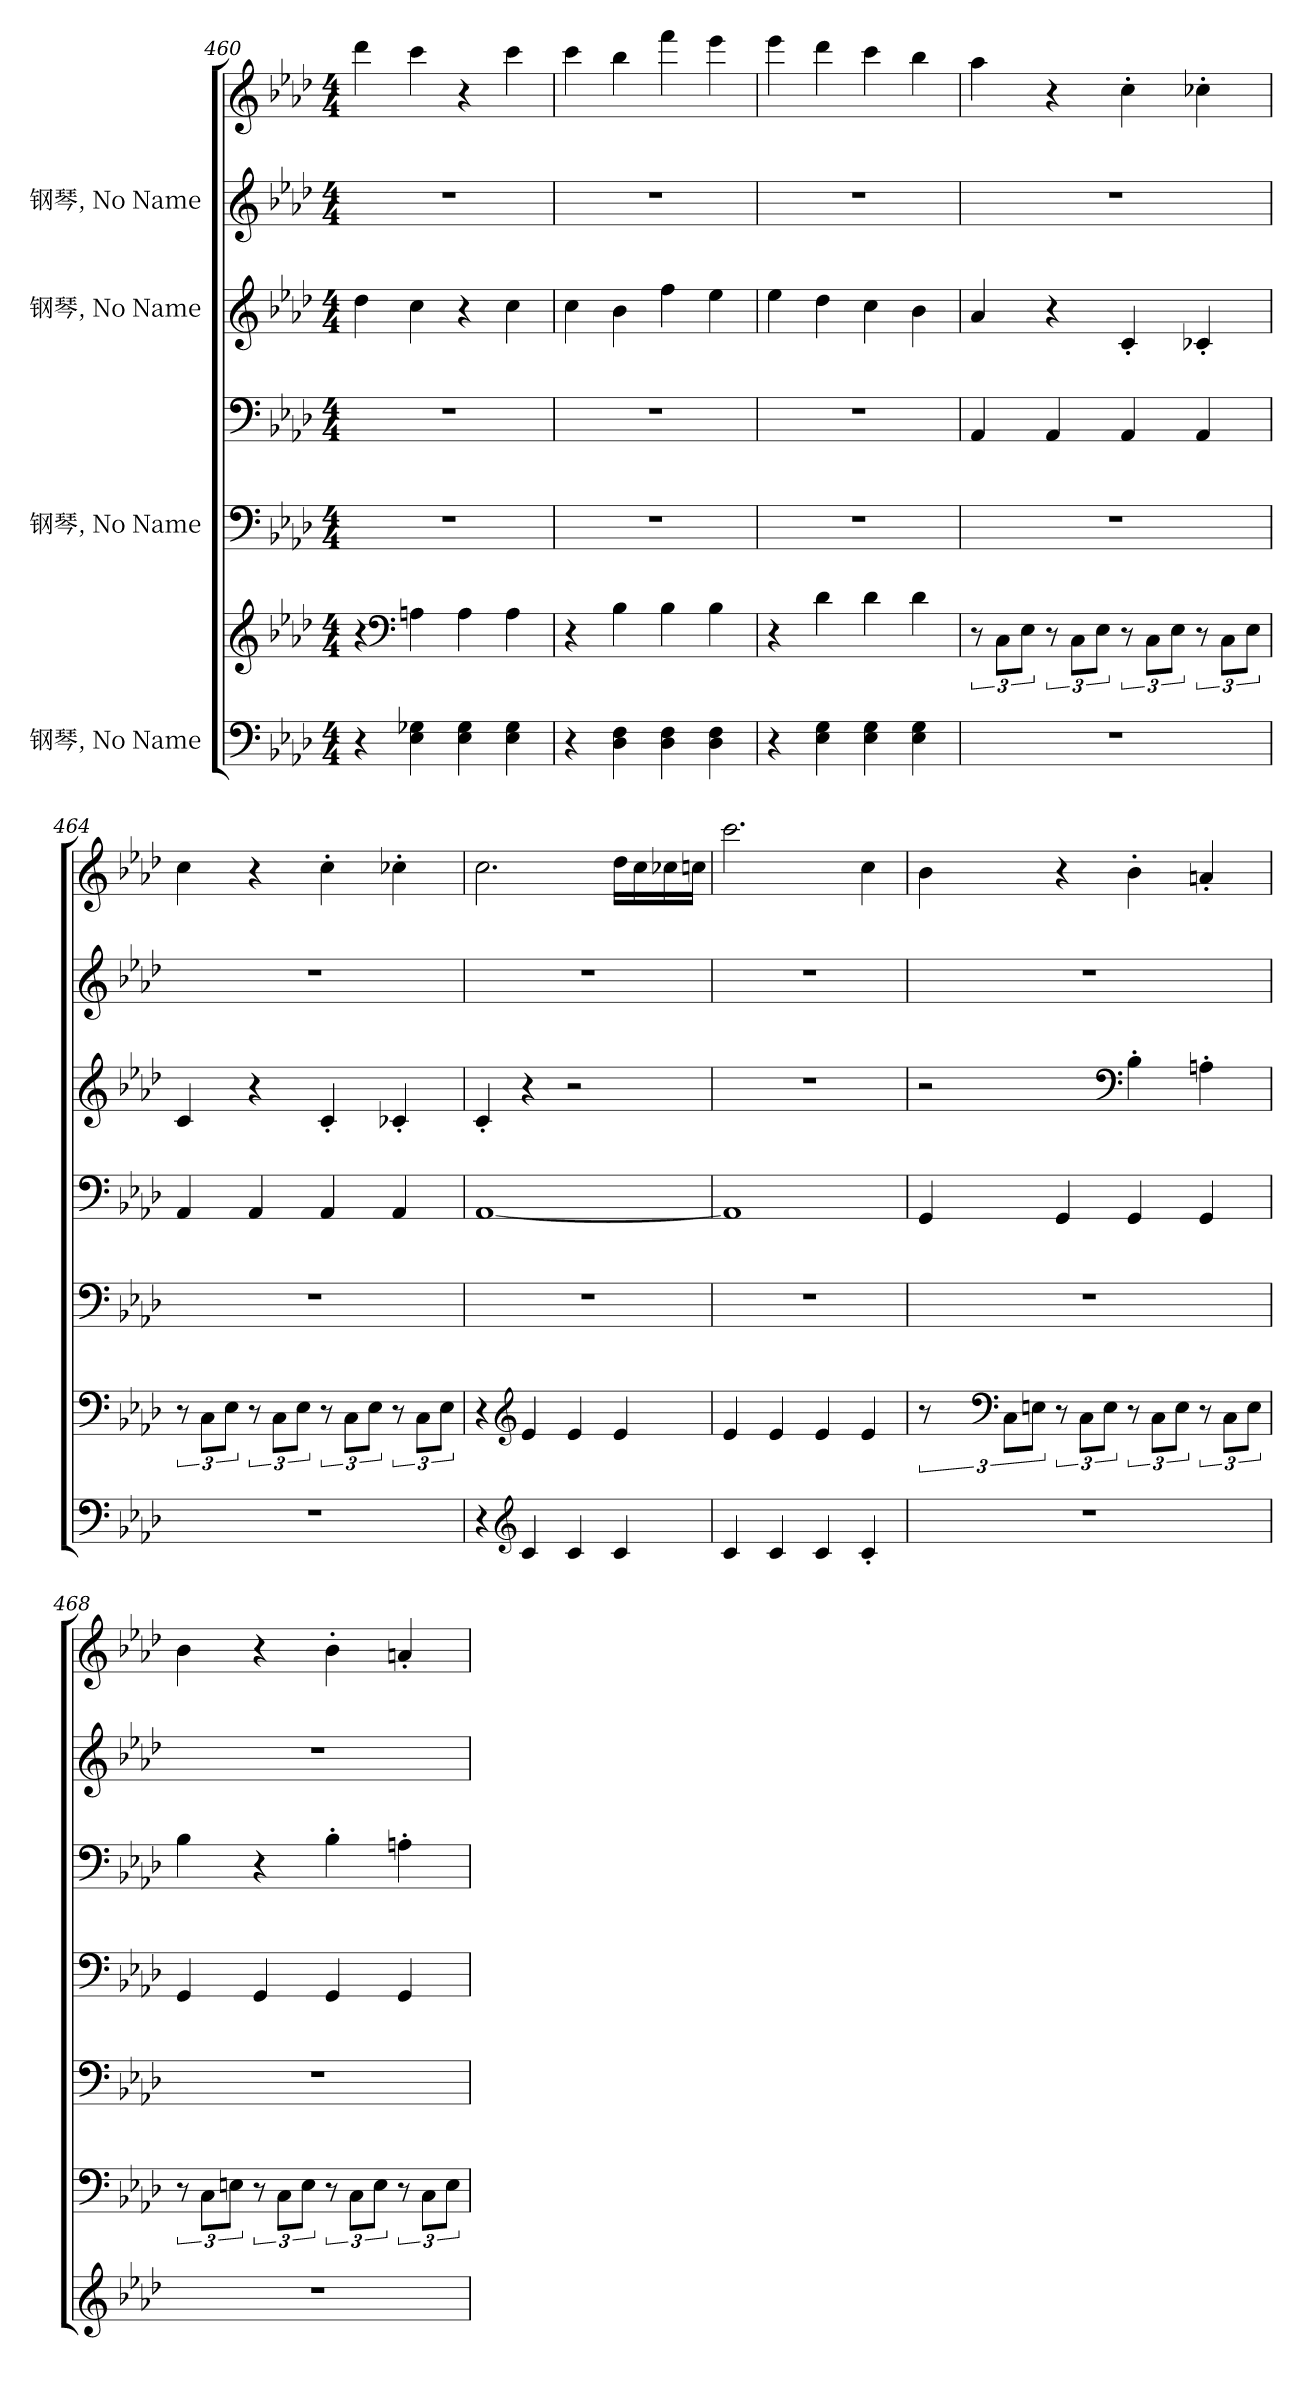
**kern	**kern	**kern	**kern	**kern	**kern	**kern
*part4	*part4	*part3	*part3	*part2	*part1	*part1
*staff7	*staff6	*staff5	*staff4	*staff3	*staff2	*staff1
*I"钢琴, No Name	*	*I"钢琴, No Name	*	*I"钢琴, No Name	*I"钢琴, No Name	*
*clefF4	*clefG2	*clefF4	*clefF4	*clefG2	*clefG2	*clefG2
*k[b-e-a-d-]	*k[b-e-a-d-]	*k[b-e-a-d-]	*k[b-e-a-d-]	*k[b-e-a-d-]	*k[b-e-a-d-]	*k[b-e-a-d-]
*M4/4	*M4/4	*M4/4	*M4/4	*M4/4	*M4/4	*M4/4
=460	=460	=460	=460	=460	=460	=460
4r	4r	1r	1r	4dd-\	1r	4ddd-\
*	*clefF4	*	*	*	*	*
4E-\ 4G-X\	4An\	.	.	4cc\	.	4ccc\
4E-\ 4G-\	4A\	.	.	4r	.	4r
4E-\ 4G-\	4A\	.	.	4cc\	.	4ccc\
=461	=461	=461	=461	=461	=461	=461
*	*	*	*	*	*	*MM199
4r	4r	1r	1r	4cc\	1r	4ccc\
4D-\ 4F\	4B-\	.	.	4b-\	.	4bb-\
4D-\ 4F\	4B-\	.	.	4ff\	.	4fff\
4D-\ 4F\	4B-\	.	.	4ee-\	.	4eee-\
=462	=462	=462	=462	=462	=462	=462
4r	4r	1r	1r	4ee-\	1r	4eee-\
4E-\ 4G\	4d-\	.	.	4dd-\	.	4ddd-\
4E-\ 4G\	4d-\	.	.	4cc\	.	4ccc\
4E-\ 4G\	4d-\	.	.	4b-\	.	4bb-\
!!LO:PB:g=z
=463	=463	=463	=463	=463	=463	=463
*	*	*	*	*	*	*MM199
1r	12r	1r	4AA-/	4a-/	1r	4aa-\
.	12C\L	.	.	.	.	.
.	12E-\J	.	.	.	.	.
.	12r	.	4AA-/	4r	.	4r
.	12C\L	.	.	.	.	.
.	12E-\J	.	.	.	.	.
.	12r	.	4AA-/	4c'/	.	4cc'\
.	12C\L	.	.	.	.	.
.	12E-\J	.	.	.	.	.
.	12r	.	4AA-/	4c-X'/	.	4cc-X'\
.	12C\L	.	.	.	.	.
.	12E-\J	.	.	.	.	.
=464	=464	=464	=464	=464	=464	=464
1r	12r	1r	4AA-/	4c/	1r	4cc\
.	12C\L	.	.	.	.	.
.	12E-\J	.	.	.	.	.
.	12r	.	4AA-/	4r	.	4r
.	12C\L	.	.	.	.	.
.	12E-\J	.	.	.	.	.
.	12r	.	4AA-/	4c'/	.	4cc'\
.	12C\L	.	.	.	.	.
.	12E-\J	.	.	.	.	.
.	12r	.	4AA-/	4c-X'/	.	4cc-X'\
.	12C\L	.	.	.	.	.
.	12E-\J	.	.	.	.	.
=465	=465	=465	=465	=465	=465	=465
4r	4r	1r	[1AA-	4c'/	1r	2.cc\
*clefG2	*clefG2	*	*	*	*	*
4c/	4e-/	.	.	4r	.	.
4c/	4e-/	.	.	2r	.	.
4c/	4e-/	.	.	.	.	16dd-\LL
.	.	.	.	.	.	16cc\
.	.	.	.	.	.	16cc-X\
*	*	*	*	*	*	*MM197
.	.	.	.	.	.	16ccn\JJ
=466	=466	=466	=466	=466	=466	=466
*	*	*	*	*	*	*MM199
4c/	4e-/	1r	1AA-]	1r	1r	2.ccc\
4c/	4e-/	.	.	.	.	.
4c/	4e-/	.	.	.	.	.
4c'/	4e-/	.	.	.	.	4cc\
!!LO:PB:g=z
=467	=467	=467	=467	=467	=467	=467
*	*	*	*	*	*	*MM199
1r	12r	1r	4GG/	2r	1r	4b-\
*	*clefF4	*	*	*	*	*
.	12C\L	.	.	.	.	.
.	12En\J	.	.	.	.	.
.	12r	.	4GG/	.	.	4r
.	12C\L	.	.	.	.	.
.	12E\J	.	.	.	.	.
*	*	*	*	*clefF4	*	*
.	12r	.	4GG/	4B-'\	.	4b-'\
.	12C\L	.	.	.	.	.
.	12E\J	.	.	.	.	.
.	12r	.	4GG/	4An'\	.	4an'/
.	12C\L	.	.	.	.	.
.	12E\J	.	.	.	.	.
=468	=468	=468	=468	=468	=468	=468
1r	12r	1r	4GG/	4B-\	1r	4b-\
.	12C\L	.	.	.	.	.
.	12En\J	.	.	.	.	.
.	12r	.	4GG/	4r	.	4r
.	12C\L	.	.	.	.	.
.	12E\J	.	.	.	.	.
.	12r	.	4GG/	4B-'\	.	4b-'\
.	12C\L	.	.	.	.	.
.	12E\J	.	.	.	.	.
.	12r	.	4GG/	4An'\	.	4an'/
.	12C\L	.	.	.	.	.
.	12E\J	.	.	.	.	.
=	=	=	=	=	=	=
*-	*-	*-	*-	*-	*-	*-
